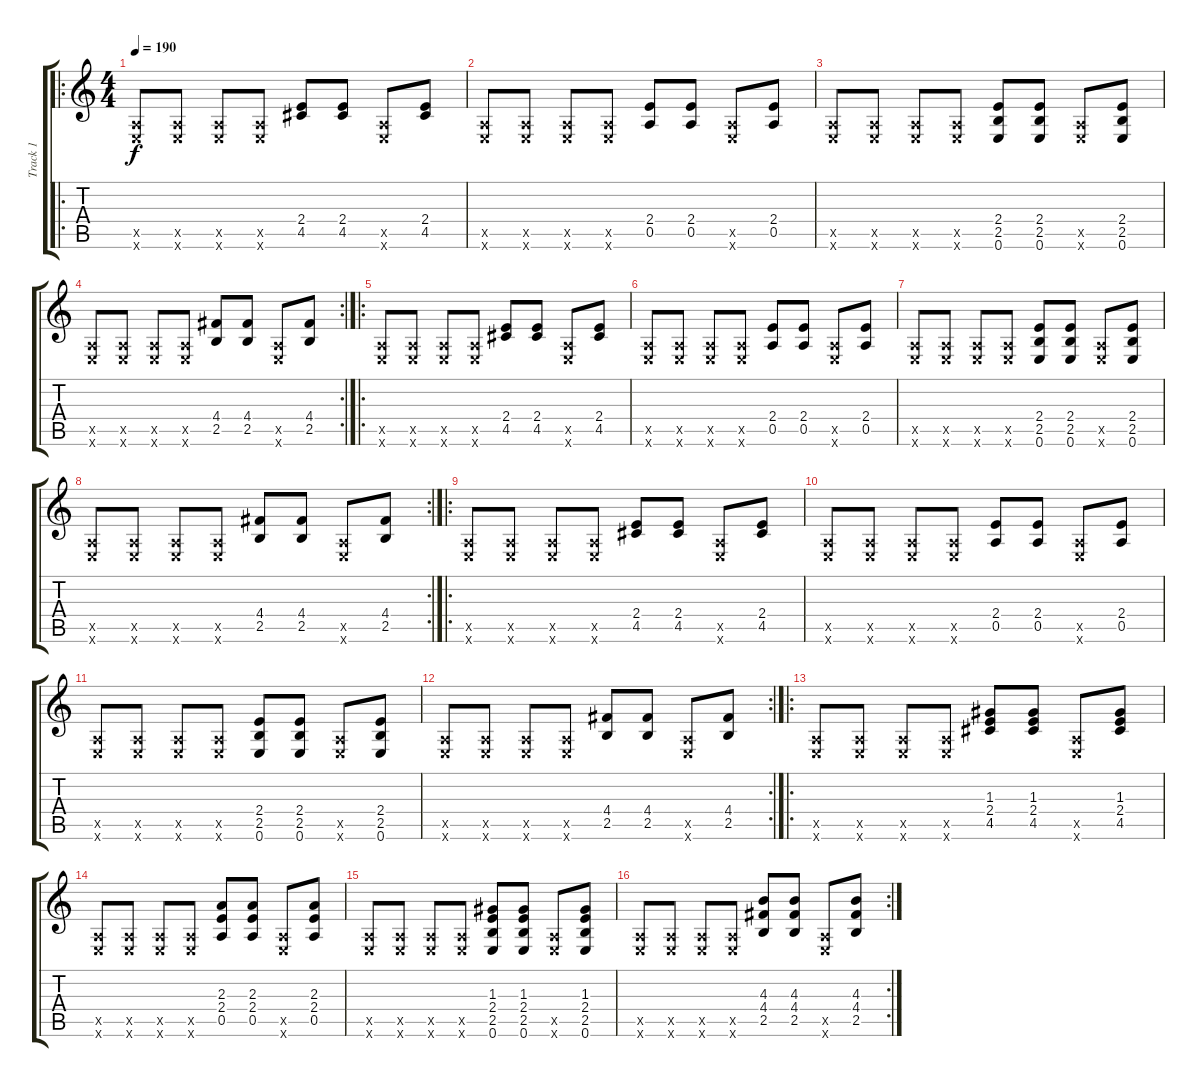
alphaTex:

\track ("Track 1" "Track 1") {instrument acousticguitarnylon}
\staff {score tabs}
\tuning (E4 B3 G3 D3 A2 E2) {hide}
\ro
\ts (4 4)
\tempo 190
\clef g2
\ks c
(0.5{x} 0.6{x}).8{dy f instrument acousticguitarnylon} (0.5{x} 0.6{x}).8 (0.5{x} 0.6{x}).8 (0.5{x} 0.6{x}).8 (2.4 4.5).8 (2.4 4.5).8 (0.5{x} 0.6{x}).8 (2.4 4.5).8 |
(0.5{x} 0.6{x}).8 (0.5{x} 0.6{x}).8 (0.5{x} 0.6{x}).8 (0.5{x} 0.6{x}).8 (2.4 0.5).8 (2.4 0.5).8 (0.5{x} 0.6{x}).8 (2.4 0.5).8 |
(0.5{x} 0.6{x}).8 (0.5{x} 0.6{x}).8 (0.5{x} 0.6{x}).8 (0.5{x} 0.6{x}).8 (2.4 2.5 0.6).8 (2.4 2.5 0.6).8 (0.5{x} 0.6{x}).8 (2.4 2.5 0.6).8 |
\rc 2
(0.5{x} 0.6{x}).8 (0.5{x} 0.6{x}).8 (0.5{x} 0.6{x}).8 (0.5{x} 0.6{x}).8 (4.4 2.5).8 (4.4 2.5).8 (0.5{x} 0.6{x}).8 (4.4 2.5).8 |
\ro
(0.5{x} 0.6{x}).8 (0.5{x} 0.6{x}).8 (0.5{x} 0.6{x}).8 (0.5{x} 0.6{x}).8 (2.4 4.5).8 (2.4 4.5).8 (0.5{x} 0.6{x}).8 (2.4 4.5).8 |
(0.5{x} 0.6{x}).8 (0.5{x} 0.6{x}).8 (0.5{x} 0.6{x}).8 (0.5{x} 0.6{x}).8 (2.4 0.5).8 (2.4 0.5).8 (0.5{x} 0.6{x}).8 (2.4 0.5).8 |
(0.5{x} 0.6{x}).8 (0.5{x} 0.6{x}).8 (0.5{x} 0.6{x}).8 (0.5{x} 0.6{x}).8 (2.4 2.5 0.6).8 (2.4 2.5 0.6).8 (0.5{x} 0.6{x}).8 (2.4 2.5 0.6).8 |
\rc 2
(0.5{x} 0.6{x}).8 (0.5{x} 0.6{x}).8 (0.5{x} 0.6{x}).8 (0.5{x} 0.6{x}).8 (4.4 2.5).8 (4.4 2.5).8 (0.5{x} 0.6{x}).8 (4.4 2.5).8 |
\ro
(0.5{x} 0.6{x}).8 (0.5{x} 0.6{x}).8 (0.5{x} 0.6{x}).8 (0.5{x} 0.6{x}).8 (2.4 4.5).8 (2.4 4.5).8 (0.5{x} 0.6{x}).8 (2.4 4.5).8 |
(0.5{x} 0.6{x}).8 (0.5{x} 0.6{x}).8 (0.5{x} 0.6{x}).8 (0.5{x} 0.6{x}).8 (2.4 0.5).8 (2.4 0.5).8 (0.5{x} 0.6{x}).8 (2.4 0.5).8 |
(0.5{x} 0.6{x}).8 (0.5{x} 0.6{x}).8 (0.5{x} 0.6{x}).8 (0.5{x} 0.6{x}).8 (2.4 2.5 0.6).8 (2.4 2.5 0.6).8 (0.5{x} 0.6{x}).8 (2.4 2.5 0.6).8 |
\rc 2
(0.5{x} 0.6{x}).8 (0.5{x} 0.6{x}).8 (0.5{x} 0.6{x}).8 (0.5{x} 0.6{x}).8 (4.4 2.5).8 (4.4 2.5).8 (0.5{x} 0.6{x}).8 (4.4 2.5).8 |
\ro
(0.5{x} 0.6{x}).8 (0.5{x} 0.6{x}).8 (0.5{x} 0.6{x}).8 (0.5{x} 0.6{x}).8 (1.3 2.4 4.5).8 (1.3 2.4 4.5).8 (0.5{x} 0.6{x}).8 (1.3 2.4 4.5).8 |
(0.5{x} 0.6{x}).8 (0.5{x} 0.6{x}).8 (0.5{x} 0.6{x}).8 (0.5{x} 0.6{x}).8 (2.3 2.4 0.5).8 (2.3 2.4 0.5).8 (0.5{x} 0.6{x}).8 (2.3 2.4 0.5).8 |
(0.5{x} 0.6{x}).8 (0.5{x} 0.6{x}).8 (0.5{x} 0.6{x}).8 (0.5{x} 0.6{x}).8 (1.3 2.4 2.5 0.6).8 (1.3 2.4 2.5 0.6).8 (0.5{x} 0.6{x}).8 (1.3 2.4 2.5 0.6).8 |
\rc 2
(0.5{x} 0.6{x}).8 (0.5{x} 0.6{x}).8 (0.5{x} 0.6{x}).8 (0.5{x} 0.6{x}).8 (4.3 4.4 2.5).8 (4.3 4.4 2.5).8 (0.5{x} 0.6{x}).8 (4.3 4.4 2.5).8
